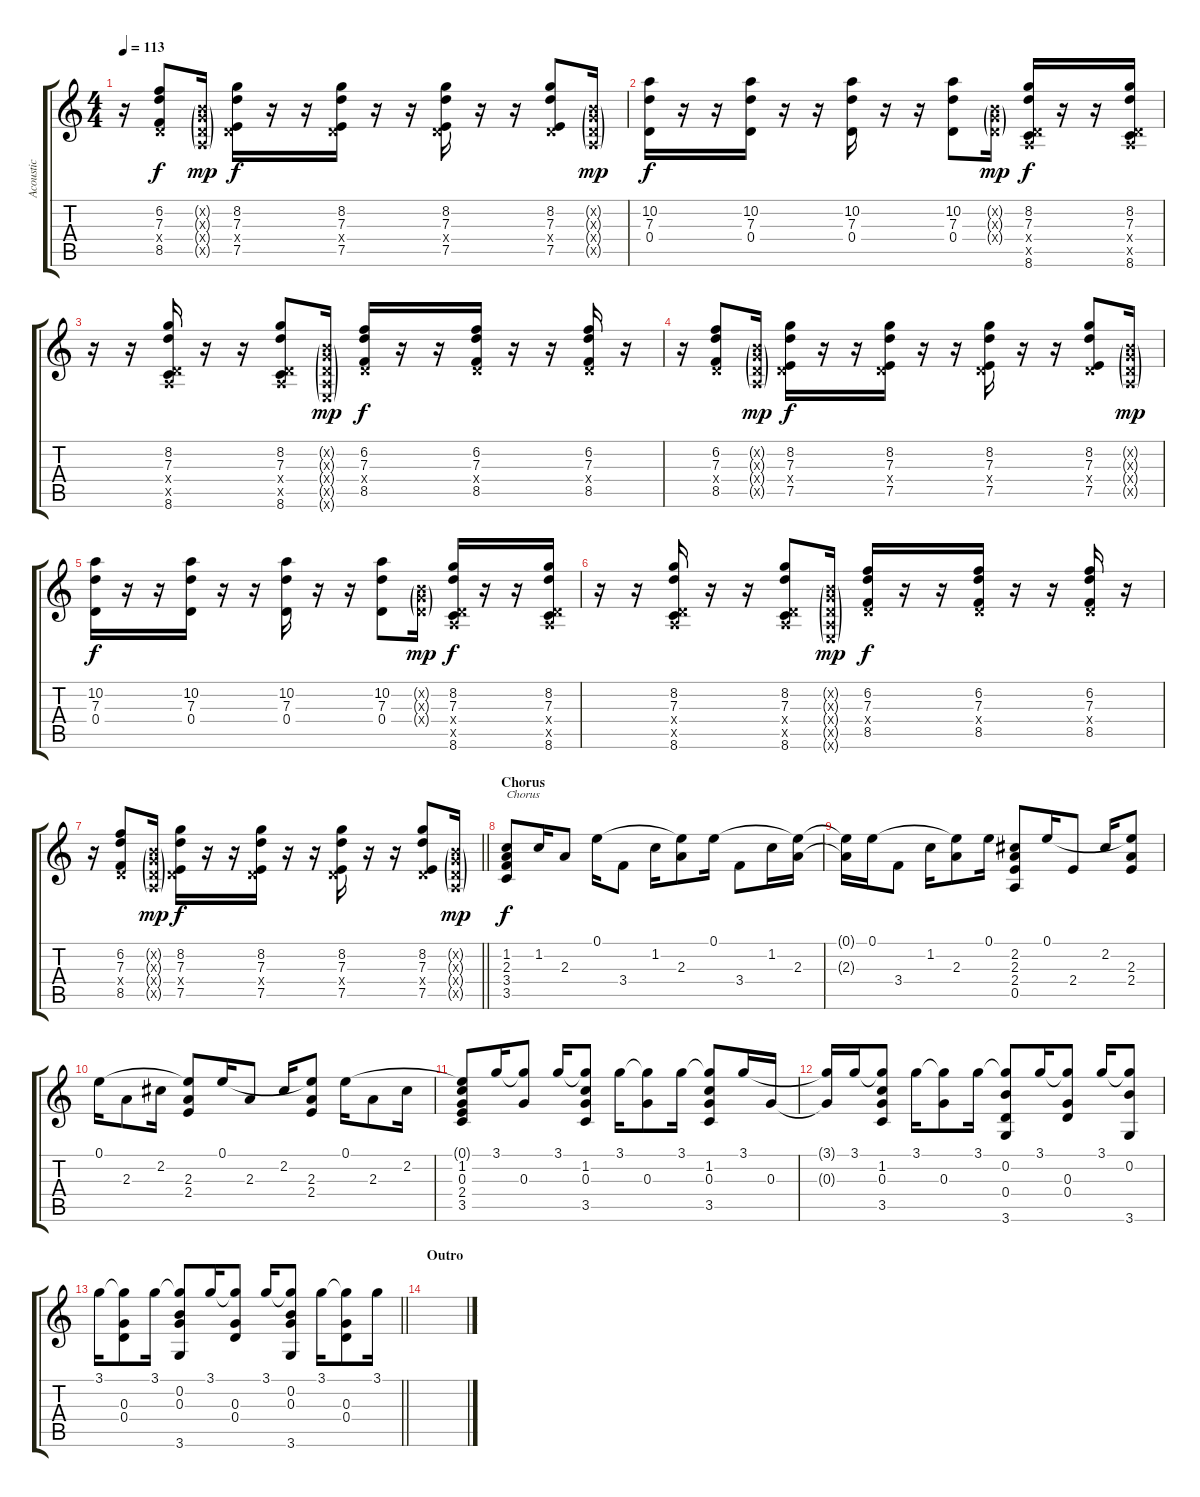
\track ("Acoustic" "Acoustic") {instrument acousticguitarsteel}
\staff {score tabs}
\tuning (E4 B3 G3 D3 A2 E2) {hide}
\ts (4 4)
\tempo 113
\clef g2
\ks c
r.16{dy f} (6.2 7.3 0.4{x} 8.5).8 (0.2{g x} 0.3{g x} 0.4{g x} 0.5{g x}).16{dy mp} (8.2 7.3 0.4{x} 7.5).16{dy f} r.16 r.16 (8.2 7.3 0.4{x} 7.5).16 r.16 r.16 (8.2 7.3 0.4{x} 7.5).16 r.16 r.16 (8.2 7.3 0.4{x} 7.5).8 (0.2{g x} 0.3{g x} 0.4{g x} 0.5{g x}).16{dy mp} |
(10.2 7.3 0.4).16{dy f} r.16 r.16 (10.2 7.3 0.4).16 r.16 r.16 (10.2 7.3 0.4).16 r.16 r.16 (10.2 7.3 0.4).8 (0.2{g x} 0.3{g x} 0.4{g x}).16{dy mp} (8.2 7.3 0.4{x} 0.5{x} 8.6).16{dy f} r.16 r.16 (8.2 7.3 0.4{x} 0.5{x} 8.6).16 |
r.16 r.16 (8.2 7.3 0.4{x} 0.5{x} 8.6).16 r.16 r.16 (8.2 7.3 0.4{x} 0.5{x} 8.6).8 (0.2{g x} 0.3{g x} 0.4{g x} 0.5{g x} 0.6{g x}).16{dy mp} (6.2 7.3 0.4{x} 8.5).16{dy f} r.16 r.16 (6.2 7.3 0.4{x} 8.5).16 r.16 r.16 (6.2 7.3 0.4{x} 8.5).16 r.16 |
r.16 (6.2 7.3 0.4{x} 8.5).8 (0.2{g x} 0.3{g x} 0.4{g x} 0.5{g x}).16{dy mp} (8.2 7.3 0.4{x} 7.5).16{dy f} r.16 r.16 (8.2 7.3 0.4{x} 7.5).16 r.16 r.16 (8.2 7.3 0.4{x} 7.5).16 r.16 r.16 (8.2 7.3 0.4{x} 7.5).8 (0.2{g x} 0.3{g x} 0.4{g x} 0.5{g x}).16{dy mp} |
(10.2 7.3 0.4).16{dy f} r.16 r.16 (10.2 7.3 0.4).16 r.16 r.16 (10.2 7.3 0.4).16 r.16 r.16 (10.2 7.3 0.4).8 (0.2{g x} 0.3{g x} 0.4{g x}).16{dy mp} (8.2 7.3 0.4{x} 0.5{x} 8.6).16{dy f} r.16 r.16 (8.2 7.3 0.4{x} 0.5{x} 8.6).16 |
r.16 r.16 (8.2 7.3 0.4{x} 0.5{x} 8.6).16 r.16 r.16 (8.2 7.3 0.4{x} 0.5{x} 8.6).8 (0.2{g x} 0.3{g x} 0.4{g x} 0.5{g x} 0.6{g x}).16{dy mp} (6.2 7.3 0.4{x} 8.5).16{dy f} r.16 r.16 (6.2 7.3 0.4{x} 8.5).16 r.16 r.16 (6.2 7.3 0.4{x} 8.5).16 r.16 |
\barLineRight lightlight
r.16 (6.2 7.3 0.4{x} 8.5).8 (0.2{g x} 0.3{g x} 0.4{g x} 0.5{g x}).16{dy mp} (8.2 7.3 0.4{x} 7.5).16{dy f} r.16 r.16 (8.2 7.3 0.4{x} 7.5).16 r.16 r.16 (8.2 7.3 0.4{x} 7.5).16 r.16 r.16 (8.2 7.3 0.4{x} 7.5).8 (0.2{g x} 0.3{g x} 0.4{g x} 0.5{g x}).16{dy mp} |
\section ("" "Chorus")
(1.2 2.3 3.4 3.5).8{txt "Chorus" dy f} 1.2.16 2.3.8 0.1.16 3.4.8 1.2.16 (0.1{t} 2.3).8 0.1.16 3.4.8 1.2.16 (0.1{t} 2.3).16 |
(0.1{t} 2.3{t}).16 0.1.16 3.4.8 1.2.16 (0.1{t} 2.3).8 0.1.16 (2.2 2.3 2.4 0.5).8 0.1.16 2.4.8 2.2.16 (0.1{t} 2.3 2.4).8 |
0.1.16 2.3.8 2.2.16 (0.1{t} 2.3 2.4).8 0.1.16 2.3.8 2.2.16 (0.1{t} 2.3 2.4).8 0.1.16 2.3.8 2.2.16 |
(0.1{t} 1.2 0.3 2.4 3.5).8 3.1.16 (3.1{t} 0.3).8 3.1.16 (3.1{t} 1.2 0.3 3.5).8 3.1.16 (3.1{t} 0.3).8 3.1.16 (3.1{t} 1.2 0.3 3.5).8 3.1.16 0.3.16 |
(3.1{t} 0.3{t}).16 3.1.16 (3.1{t} 1.2 0.3 3.5).8 3.1.16 (3.1{t} 0.3).8 3.1.16 (3.1{t} 0.2 0.4 3.6).8 3.1.16 (3.1{t} 0.3 0.4).8 3.1.16 (3.1{t} 0.2 3.6).8 |
\barLineRight lightlight
3.1.16 (3.1{t} 0.3 0.4).8 3.1.16 (3.1{t} 0.2 0.3 3.6).8 3.1.16 (3.1{t} 0.3 0.4).8 3.1.16 (3.1{t} 0.2 0.3 3.6).8 3.1.16 (3.1{t} 0.3 0.4).8 3.1.16 |
\section ("" "Outro")
